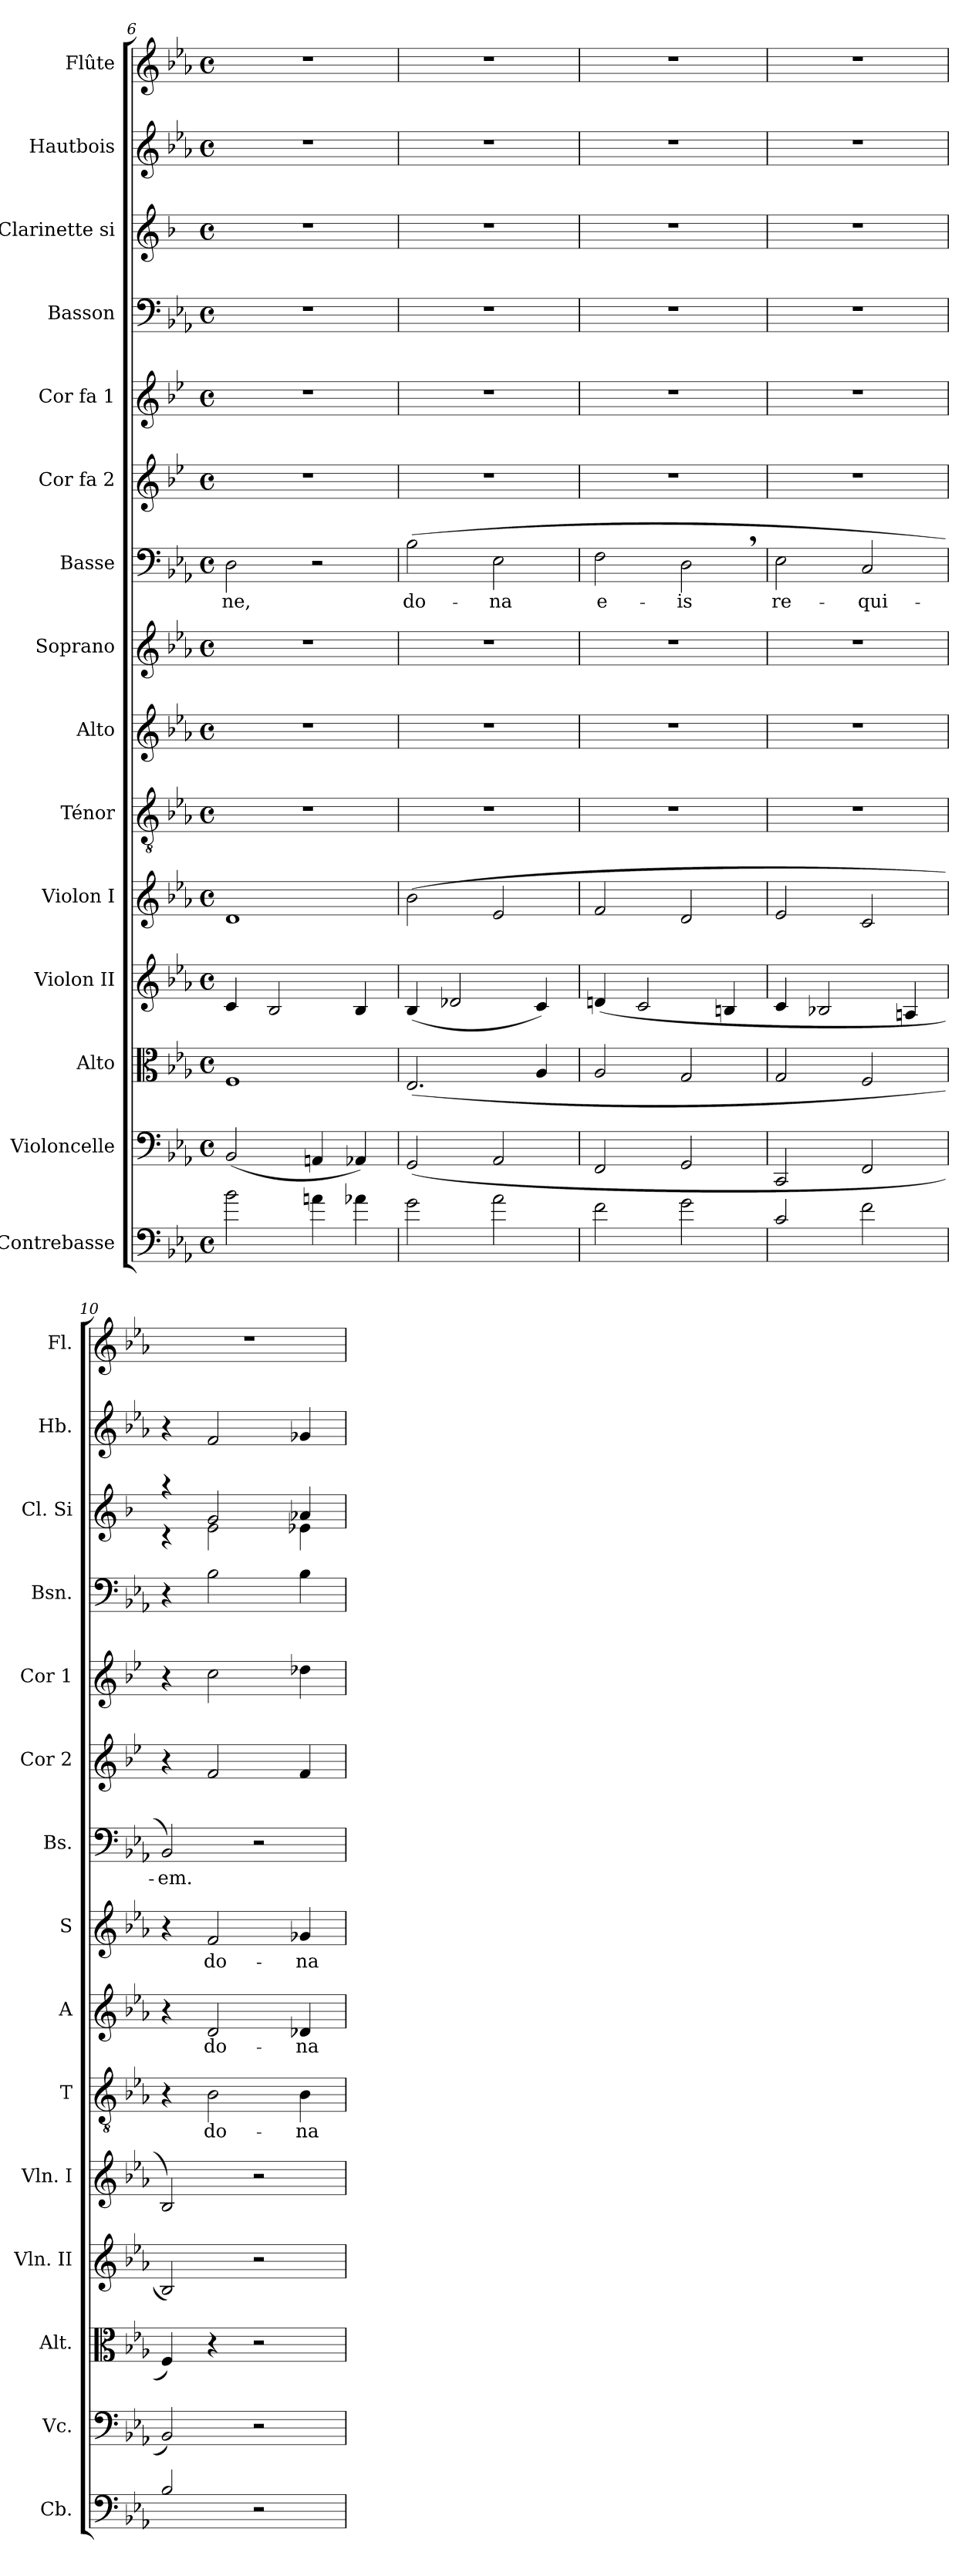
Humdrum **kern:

**kern	**kern	**kern	**kern	**kern	**kern	**text	**kern	**text	**kern	**text	**kern	**text	**kern	**kern	**kern	**kern	**kern	**kern
*part15	*part14	*part13	*part12	*part11	*part10	*part10	*part9	*part9	*part8	*part8	*part7	*part7	*part6	*part5	*part4	*part3	*part2	*part1
*staff15	*staff14	*staff13	*staff12	*staff11	*staff10	*staff10	*staff9	*staff9	*staff8	*staff8	*staff7	*staff7	*staff6	*staff5	*staff4	*staff3	*staff2	*staff1
*I"Contrebasse	*I"Violoncelle	*I"Alto	*I"Violon II	*I"Violon I	*I"Ténor	*	*I"Alto	*	*I"Soprano	*	*I"Basse	*	*I"Cor fa 2	*I"Cor fa 1	*I"Basson	*I"Clarinette si	*I"Hautbois	*I"Flûte
*I'Cb.	*I'Vc.	*I'Alt.	*I'Vln. II	*I'Vln. I	*I'T	*	*I'A	*	*I'S	*	*I'Bs.	*	*I'Cor 2	*I'Cor 1	*I'Bsn.	*I'Cl. Si	*I'Hb.	*I'Fl.
*clefF4	*clefF4	*clefC3	*clefG2	*clefG2	*clefGv2	*	*clefG2	*	*clefG2	*	*clefF4	*	*clefG2	*clefG2	*clefF4	*clefG2	*clefG2	*clefG2
*ITrd7c12	*	*	*	*	*	*	*	*	*	*	*	*	*ITrd4c7	*ITrd4c7	*	*ITrd1c2	*	*
*k[b-e-a-]	*k[b-e-a-]	*k[b-e-a-]	*k[b-e-a-]	*k[b-e-a-]	*k[b-e-a-]	*	*k[b-e-a-]	*	*k[b-e-a-]	*	*k[b-e-a-]	*	*k[b-e-a-]	*k[b-e-a-]	*k[b-e-a-]	*k[b-e-a-]	*k[b-e-a-]	*k[b-e-a-]
*E-:	*E-:	*E-:	*E-:	*E-:	*E-:	*	*E-:	*	*E-:	*	*E-:	*	*E-:	*E-:	*E-:	*E-:	*E-:	*E-:
*M4/4	*M4/4	*M4/4	*M4/4	*M4/4	*M4/4	*	*M4/4	*	*M4/4	*	*M4/4	*	*M4/4	*M4/4	*M4/4	*M4/4	*M4/4	*M4/4
*met(c)	*met(c)	*met(c)	*met(c)	*met(c)	*met(c)	*	*met(c)	*	*met(c)	*	*met(c)	*	*met(c)	*met(c)	*met(c)	*met(c)	*met(c)	*met(c)
=6	=6	=6	=6	=6	=6	=6	=6	=6	=6	=6	=6	=6	=6	=6	=6	=6	=6	=6
!	!	!	!	!	!	!	!	!	!	!	!	!LO:LY:b	!	!	!	!	!	!
2B-\	(<2BB-/	1F	4c/	1d	1r	.	1r	.	1r	.	2D\	-ne,	1r	1r	1r	1r	1r	1r
.	.	.	2B-/	.	.	.	.	.	.	.	.	.	.	.	.	.	.	.
4An\	4AAn/	.	.	.	.	.	.	.	.	.	2r	.	.	.	.	.	.	.
4A-X\	4AA-X/)	.	4B-/	.	.	.	.	.	.	.	.	.	.	.	.	.	.	.
!!LO:PB:g=z
=7	=7	=7	=7	=7	=7	=7	=7	=7	=7	=7	=7	=7	=7	=7	=7	=7	=7	=7
!	!	!	!	!	!	!	!	!	!	!	!	!LO:LY:b	!	!	!	!	!	!
2G\	(<2GG/	(<2.E-/	(<4B-/	(>2b-\	1r	.	1r	.	1r	.	(>2B-\	do-	1r	1r	1r	1r	1r	1r
.	.	.	2d-X/	.	.	.	.	.	.	.	.	.	.	.	.	.	.	.
!	!	!	!	!	!	!	!	!	!	!	!	!LO:LY:b	!	!	!	!	!	!
2A-\	2AA-/	.	.	2e-/	.	.	.	.	.	.	2E-\	-na	.	.	.	.	.	.
.	.	4A-/	4c/)	.	.	.	.	.	.	.	.	.	.	.	.	.	.	.
=8	=8	=8	=8	=8	=8	=8	=8	=8	=8	=8	=8	=8	=8	=8	=8	=8	=8	=8
!	!	!	!	!	!	!	!	!	!	!	!	!LO:LY:b	!	!	!	!	!	!
2F\	2FF/	2A-/	(<4dn/	2f/	1r	.	1r	.	1r	.	2F\	e-	1r	1r	1r	1r	1r	1r
.	.	.	2c/	.	.	.	.	.	.	.	.	.	.	.	.	.	.	.
!	!	!	!	!	!	!	!	!	!	!	!	!LO:LY:b	!	!	!	!	!	!
2G\	2GG/	2G/	.	2d/	.	.	.	.	.	.	2D,>\	-is	.	.	.	.	.	.
.	.	.	4Bn/	.	.	.	.	.	.	.	.	.	.	.	.	.	.	.
=9	=9	=9	=9	=9	=9	=9	=9	=9	=9	=9	=9	=9	=9	=9	=9	=9	=9	=9
!	!	!	!	!	!	!	!	!	!	!	!	!LO:LY:b	!	!	!	!	!	!
2C/	2CC/	2G/	4c/	2e-/	1r	.	1r	.	1r	.	2E-\	re-	1r	1r	1r	1r	1r	1r
.	.	.	2B-X/	.	.	.	.	.	.	.	.	.	.	.	.	.	.	.
!	!	!	!	!	!	!	!	!	!	!	!	!LO:LY:b	!	!	!	!	!	!
2F\	2FF/	2F/	.	2c/	.	.	.	.	.	.	2C/	-qui-	.	.	.	.	.	.
.	.	.	4An/	.	.	.	.	.	.	.	.	.	.	.	.	.	.	.
=10	=10	=10	=10	=10	=10	=10	=10	=10	=10	=10	=10	=10	=10	=10	=10	=10	=10	=10
!	!	!	!	!	!	!	!	!	!	!	!	!LO:LY:b	!	!	!	!	!	!
*	*	*	*	*	*	*	*	*	*	*	*	*	*	*	*	*^	*	*
2BB-/	2BB-/)	4F/)	2B-/)	2B-/)	4r	.	4r	.	4r	.	2BB-/)	-em.	4r	4r	4r	4raa	4rc	4r	1r
!	!	!	!	!	!	!LO:LY:b	!	!LO:LY:b	!	!LO:LY:b	!	!	!	!	!	!	!	!	!
.	.	4r	.	.	2B-\	do-	2d/	do-	2f/	do-	.	.	2B-/	2f\	2B-\	2f/	2d\	2f/	.
2r	2r	2r	2r	2r	.	.	.	.	.	.	2r	.	.	.	.	.	.	.	.
!	!	!	!	!	!	!LO:LY:b	!	!LO:LY:b	!	!LO:LY:b	!	!	!	!	!	!	!	!	!
.	.	.	.	.	4B-\	-na	4d-X/	-na	4g-X/	-na	.	.	4B-/	4g-X\	4B-\	4g-X/	4d-X\	4g-X/	.
*	*	*	*	*	*	*	*	*	*	*	*	*	*	*	*	*v	*v	*	*
=	=	=	=	=	=	=	=	=	=	=	=	=	=	=	=	=	=	=
*-	*-	*-	*-	*-	*-	*-	*-	*-	*-	*-	*-	*-	*-	*-	*-	*-	*-	*-
